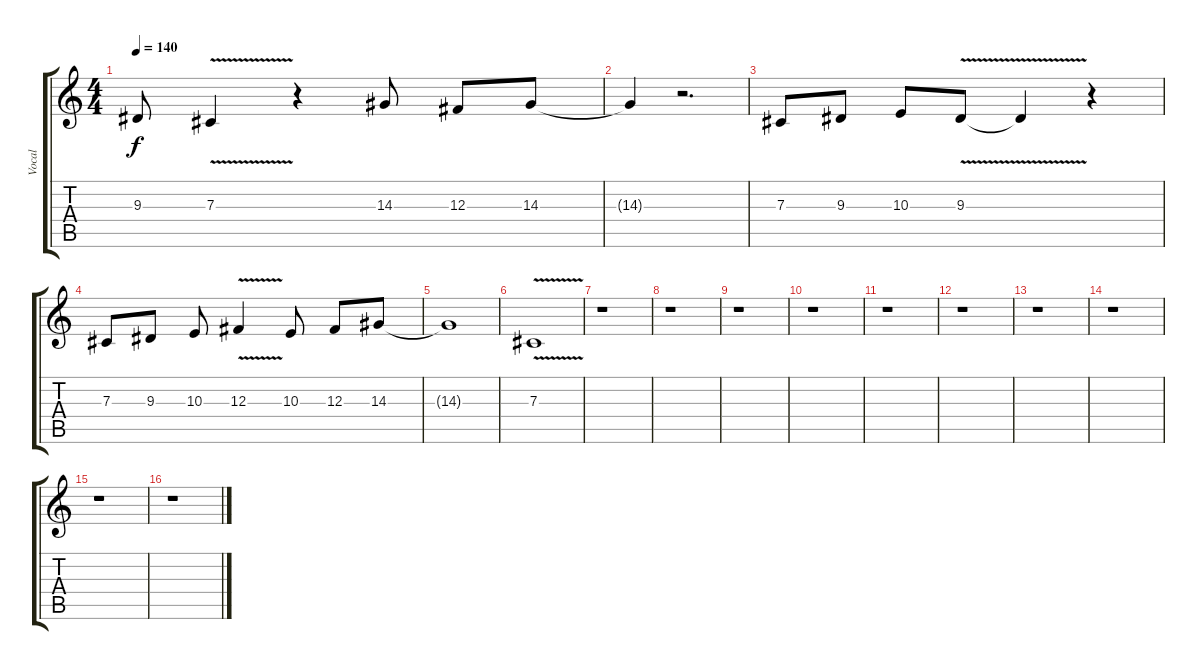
\track ("Vocal" "Vocal") {instrument tenorsax}
\staff {score tabs}
\tuning (Eb4 Bb3 Gb3 Db3 Ab2 Eb2) {hide}
\ts (4 4)
\tempo 140
\clef g2
\ks c
9.3.8{dy f} 7.3{v}.4 r.4 14.3.8 12.3.8 14.3.8 |
14.3{t}.4 r.2{d} |
7.3.8 9.3.8 10.3.8 9.3{v}.8 9.3{t}.4 r.4 |
7.3.8 9.3.8 10.3.8 12.3{v}.4 10.3.8 12.3.8 14.3.8 |
14.3{t}.1 |
7.3{v}.1 |
r.1 |
r.1 |
r.1 |
r.1 |
r.1 |
r.1 |
r.1 |
r.1 |
r.1 |
r.1
